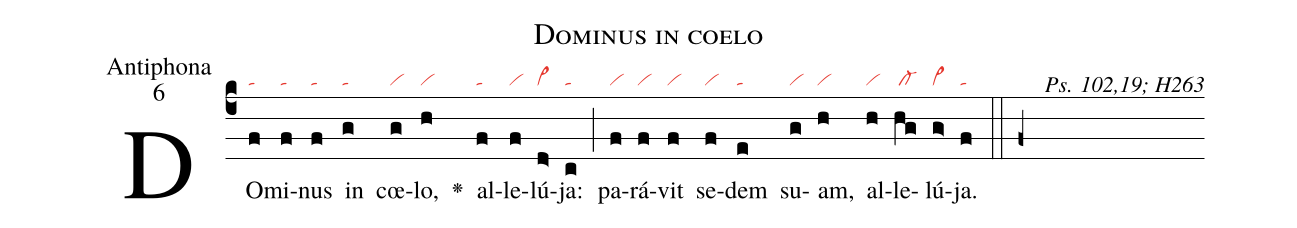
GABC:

name:Dominus in coelo;
office-part:Antiphona;
mode:6;
commentary:Ps. 102,19; H263;
nabc-lines:1;
%%
(c4)DO(f|ta)mi(f|ta)nus(f|ta) in(g|ta) cœ(g|vi)lo,(h|vi) <v>\greheightstar</v>() al(f|ta)le(f|vi)lú(d>|vi>)ja:(c|ta) (;)
pa(f|vi)rá(f|vi)vit(f|vi) se(f|vi)dem(e|ta) su(g|vi)am,(h|vi) al(h|vi)le(hg|/cl-)lú(g>|vi>)ja.(f|ta) (::f+)
